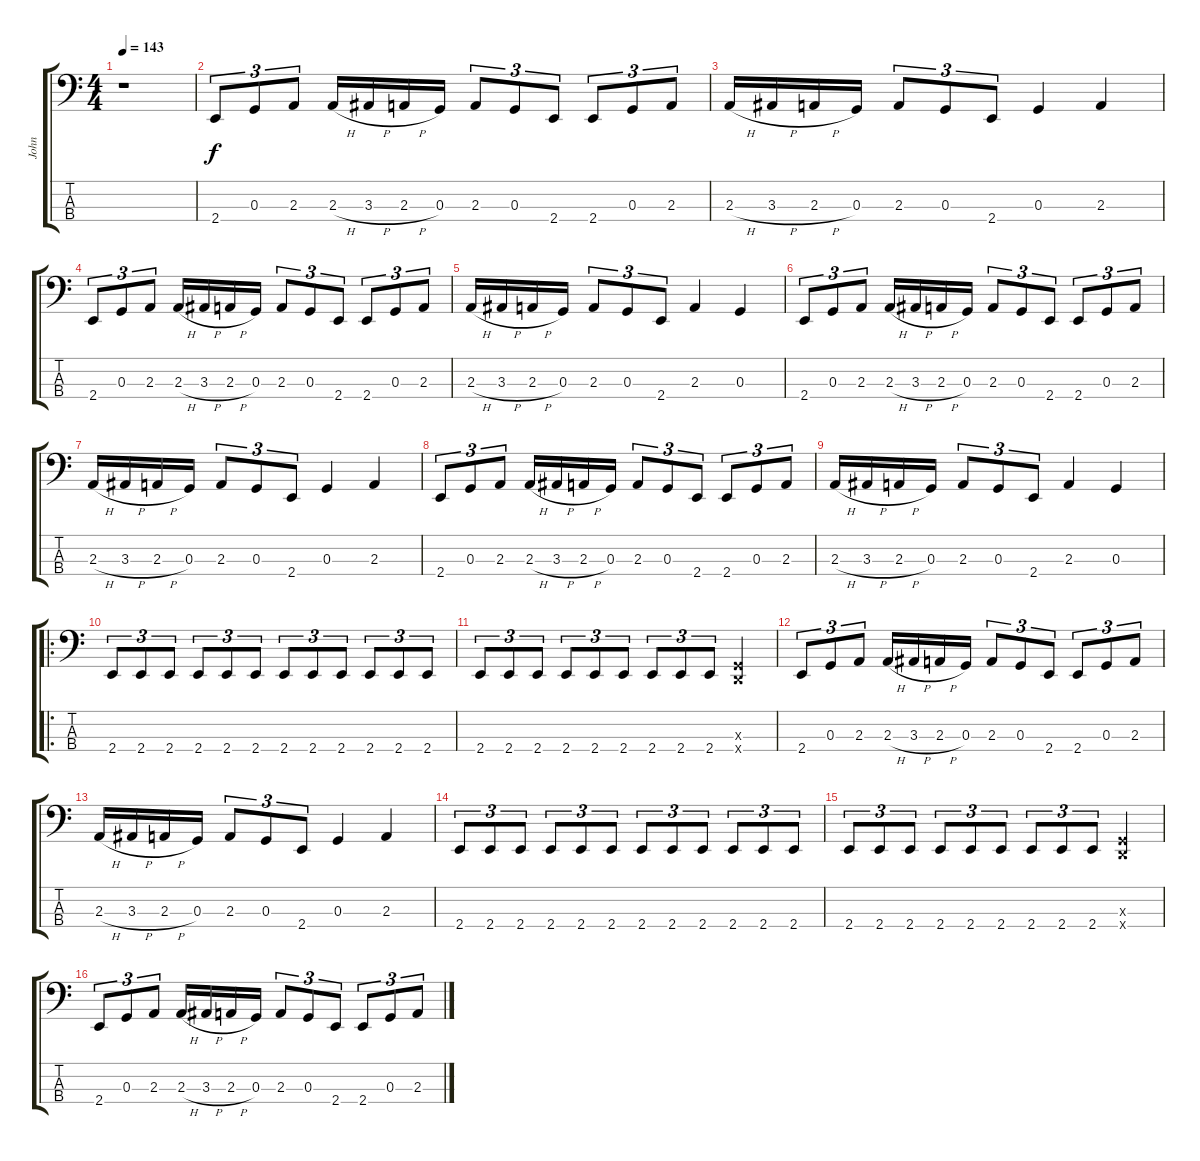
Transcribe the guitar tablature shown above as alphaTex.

\track ("John" "John") {instrument electricbassfinger}
\staff {score tabs}
\tuning (F2 C2 G1 D1) {hide}
\ts (4 4)
\tempo 143
\clef f4
\ks c
r.1{dy f instrument electricbassfinger} |
2.4.8{tu (3 2)} 0.3.8{tu (3 2)} 2.3.8{tu (3 2)} 2.3{h}.16 3.3{h}.16 2.3{h}.16 0.3.16 2.3.8{tu (3 2)} 0.3.8{tu (3 2)} 2.4.8{tu (3 2)} 2.4.8{tu (3 2)} 0.3.8{tu (3 2)} 2.3.8{tu (3 2)} |
2.3{h}.16 3.3{h}.16 2.3{h}.16 0.3.16 2.3.8{tu (3 2)} 0.3.8{tu (3 2)} 2.4.8{tu (3 2)} 0.3.4 2.3.4 |
2.4.8{tu (3 2)} 0.3.8{tu (3 2)} 2.3.8{tu (3 2)} 2.3{h}.16 3.3{h}.16 2.3{h}.16 0.3.16 2.3.8{tu (3 2)} 0.3.8{tu (3 2)} 2.4.8{tu (3 2)} 2.4.8{tu (3 2)} 0.3.8{tu (3 2)} 2.3.8{tu (3 2)} |
2.3{h}.16 3.3{h}.16 2.3{h}.16 0.3.16 2.3.8{tu (3 2)} 0.3.8{tu (3 2)} 2.4.8{tu (3 2)} 2.3.4 0.3.4 |
2.4.8{tu (3 2)} 0.3.8{tu (3 2)} 2.3.8{tu (3 2)} 2.3{h}.16 3.3{h}.16 2.3{h}.16 0.3.16 2.3.8{tu (3 2)} 0.3.8{tu (3 2)} 2.4.8{tu (3 2)} 2.4.8{tu (3 2)} 0.3.8{tu (3 2)} 2.3.8{tu (3 2)} |
2.3{h}.16 3.3{h}.16 2.3{h}.16 0.3.16 2.3.8{tu (3 2)} 0.3.8{tu (3 2)} 2.4.8{tu (3 2)} 0.3.4 2.3.4 |
2.4.8{tu (3 2)} 0.3.8{tu (3 2)} 2.3.8{tu (3 2)} 2.3{h}.16 3.3{h}.16 2.3{h}.16 0.3.16 2.3.8{tu (3 2)} 0.3.8{tu (3 2)} 2.4.8{tu (3 2)} 2.4.8{tu (3 2)} 0.3.8{tu (3 2)} 2.3.8{tu (3 2)} |
2.3{h}.16 3.3{h}.16 2.3{h}.16 0.3.16 2.3.8{tu (3 2)} 0.3.8{tu (3 2)} 2.4.8{tu (3 2)} 2.3.4 0.3.4 |
\ro
2.4.8{tu (3 2)} 2.4.8{tu (3 2)} 2.4.8{tu (3 2)} 2.4.8{tu (3 2)} 2.4.8{tu (3 2)} 2.4.8{tu (3 2)} 2.4.8{tu (3 2)} 2.4.8{tu (3 2)} 2.4.8{tu (3 2)} 2.4.8{tu (3 2)} 2.4.8{tu (3 2)} 2.4.8{tu (3 2)} |
2.4.8{tu (3 2)} 2.4.8{tu (3 2)} 2.4.8{tu (3 2)} 2.4.8{tu (3 2)} 2.4.8{tu (3 2)} 2.4.8{tu (3 2)} 2.4.8{tu (3 2)} 2.4.8{tu (3 2)} 2.4.8{tu (3 2)} (0.3{x} 0.4{x}).4 |
2.4.8{tu (3 2)} 0.3.8{tu (3 2)} 2.3.8{tu (3 2)} 2.3{h}.16 3.3{h}.16 2.3{h}.16 0.3.16 2.3.8{tu (3 2)} 0.3.8{tu (3 2)} 2.4.8{tu (3 2)} 2.4.8{tu (3 2)} 0.3.8{tu (3 2)} 2.3.8{tu (3 2)} |
2.3{h}.16 3.3{h}.16 2.3{h}.16 0.3.16 2.3.8{tu (3 2)} 0.3.8{tu (3 2)} 2.4.8{tu (3 2)} 0.3.4 2.3.4 |
2.4.8{tu (3 2)} 2.4.8{tu (3 2)} 2.4.8{tu (3 2)} 2.4.8{tu (3 2)} 2.4.8{tu (3 2)} 2.4.8{tu (3 2)} 2.4.8{tu (3 2)} 2.4.8{tu (3 2)} 2.4.8{tu (3 2)} 2.4.8{tu (3 2)} 2.4.8{tu (3 2)} 2.4.8{tu (3 2)} |
2.4.8{tu (3 2)} 2.4.8{tu (3 2)} 2.4.8{tu (3 2)} 2.4.8{tu (3 2)} 2.4.8{tu (3 2)} 2.4.8{tu (3 2)} 2.4.8{tu (3 2)} 2.4.8{tu (3 2)} 2.4.8{tu (3 2)} (0.3{x} 0.4{x}).4 |
2.4.8{tu (3 2)} 0.3.8{tu (3 2)} 2.3.8{tu (3 2)} 2.3{h}.16 3.3{h}.16 2.3{h}.16 0.3.16 2.3.8{tu (3 2)} 0.3.8{tu (3 2)} 2.4.8{tu (3 2)} 2.4.8{tu (3 2)} 0.3.8{tu (3 2)} 2.3.8{tu (3 2)}
